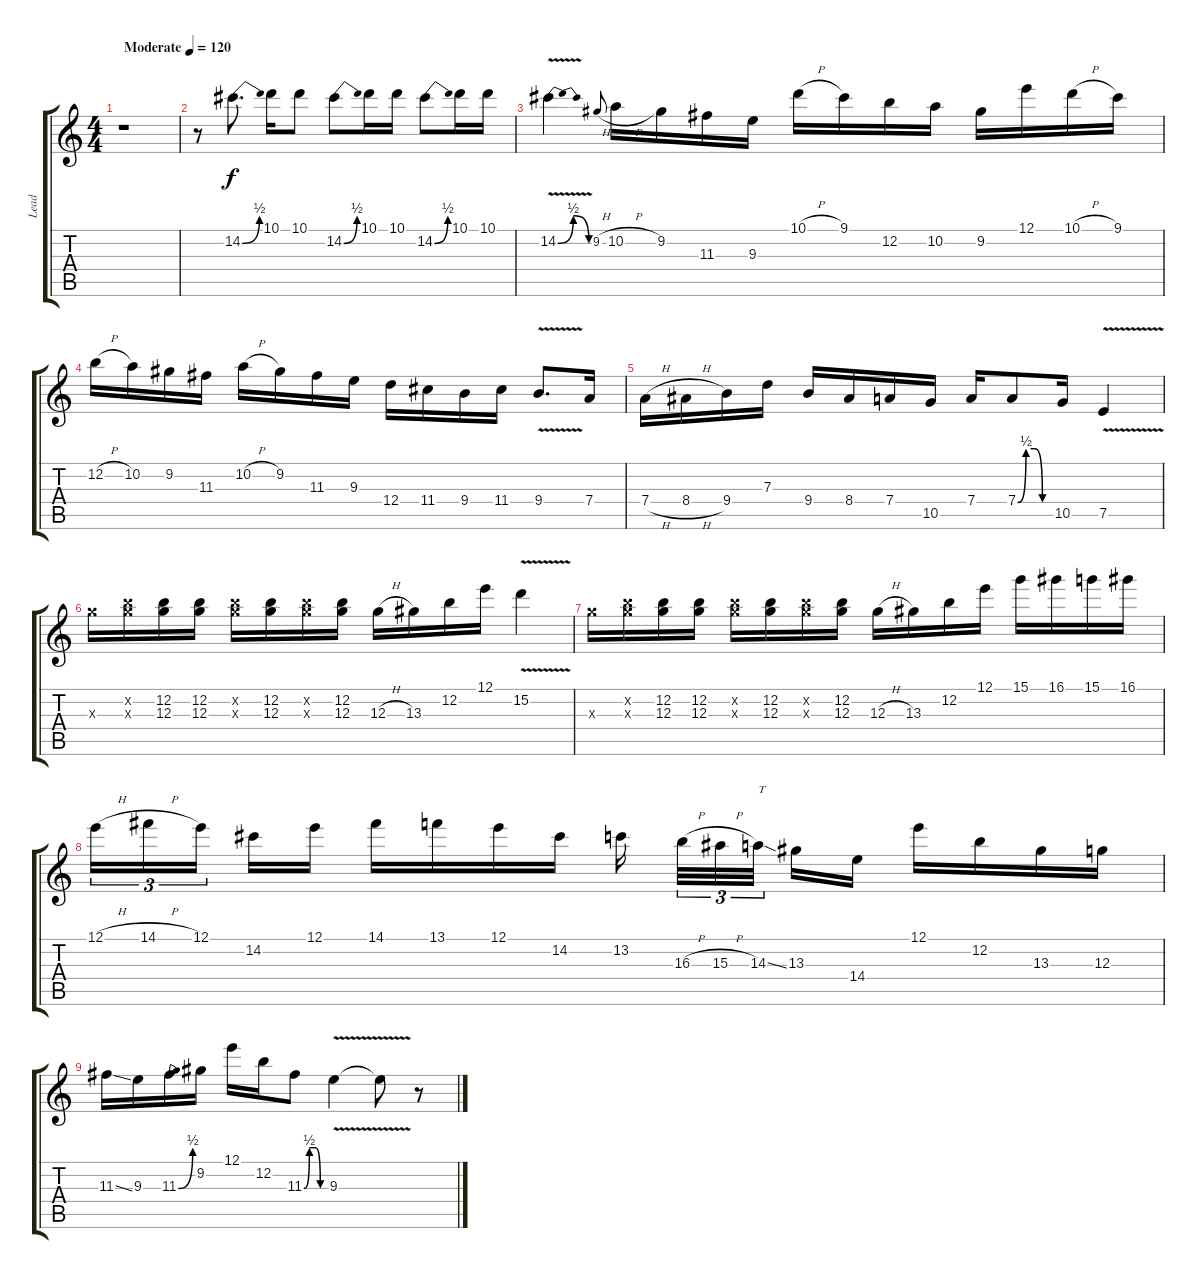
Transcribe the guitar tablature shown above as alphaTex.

\track ("Lead" "Lead") {instrument distortionguitar}
\staff {score tabs}
\tuning (E4 B3 G3 D3 A2 E2) {hide}
\ts (4 4)
\tempo (120 "Moderate")
\clef g2
\ks c
r.1{dy f instrument distortionguitar} |
r.8 14.2{be (bend 0 0 60 2)}.8{d} 10.1.16 10.1.8 14.2{be (bend 0 0 60 2)}.8 10.1.16 10.1.16 14.2{be (bend 0 0 60 2)}.8 10.1.16 10.1.16 |
14.2{be (bendrelease 0 0 10 2 40 2 60 0) v}.4 9.2{h}.8{gr onbeat} 10.2{h}.16 9.2.16 11.3.16 9.3.16 10.1{h}.16 9.1.16 12.2.16 10.2.16 9.2.16 12.1.16 10.1{h}.16 9.1.16 |
12.2{h}.16 10.2.16 9.2.16 11.3.16 10.2{h}.16 9.2.16 11.3.16 9.3.16 12.4.16 11.4.16 9.4.16 11.4.16 9.4{v}.8{d} 7.4.16 |
7.4{h}.16 8.4{h}.16 9.4.16 7.3.16 9.4.16 8.4.16 7.4.16 10.5.16 7.4.16 7.4{be (custom 0 0 15 2 30 2 45 0 60 0)}.8 10.5.16 7.5{v}.4 |
12.3{x}.16 (12.2{x} 12.3{x}).16 (12.2 12.3).16 (12.2 12.3).16 (12.2{x} 12.3{x}).16 (12.2 12.3).16 (12.2{x} 12.3{x}).16 (12.2 12.3).16 12.3{h}.16 13.3.16 12.2.16 12.1.16 15.2{v}.4 |
12.3{x}.16 (12.2{x} 12.3{x}).16 (12.2 12.3).16 (12.2 12.3).16 (12.2{x} 12.3{x}).16 (12.2 12.3).16 (12.2{x} 12.3{x}).16 (12.2 12.3).16 12.3{h}.16 13.3.16 12.2.16 12.1.16 15.1.16 16.1.16 15.1.16 16.1.16 |
12.1{h}.16{tu (3 2)} 14.1{h}.16{tu (3 2)} 12.1.16{tu (3 2)} 14.2.16 12.1.16 14.1.16 13.1.16 12.1.16 14.2.16 13.2.16 16.3{h}.32{tu (3 2)} 15.3{h}.32{tu (3 2)} 14.3{ss}.32{tu (3 2) txt "T"} 13.3.16 14.4.16 12.1.16 12.2.16 13.3.16 12.3.16 |
11.3{ss}.16 9.3.16 11.3{be (bend 0 0 60 2)}.16 9.2.16 12.1.16 12.2.16 11.3{be (custom 0 0 15 2 30 2 45 0 60 0)}.8 9.3{v}.4 9.3{t}.8 r.8
